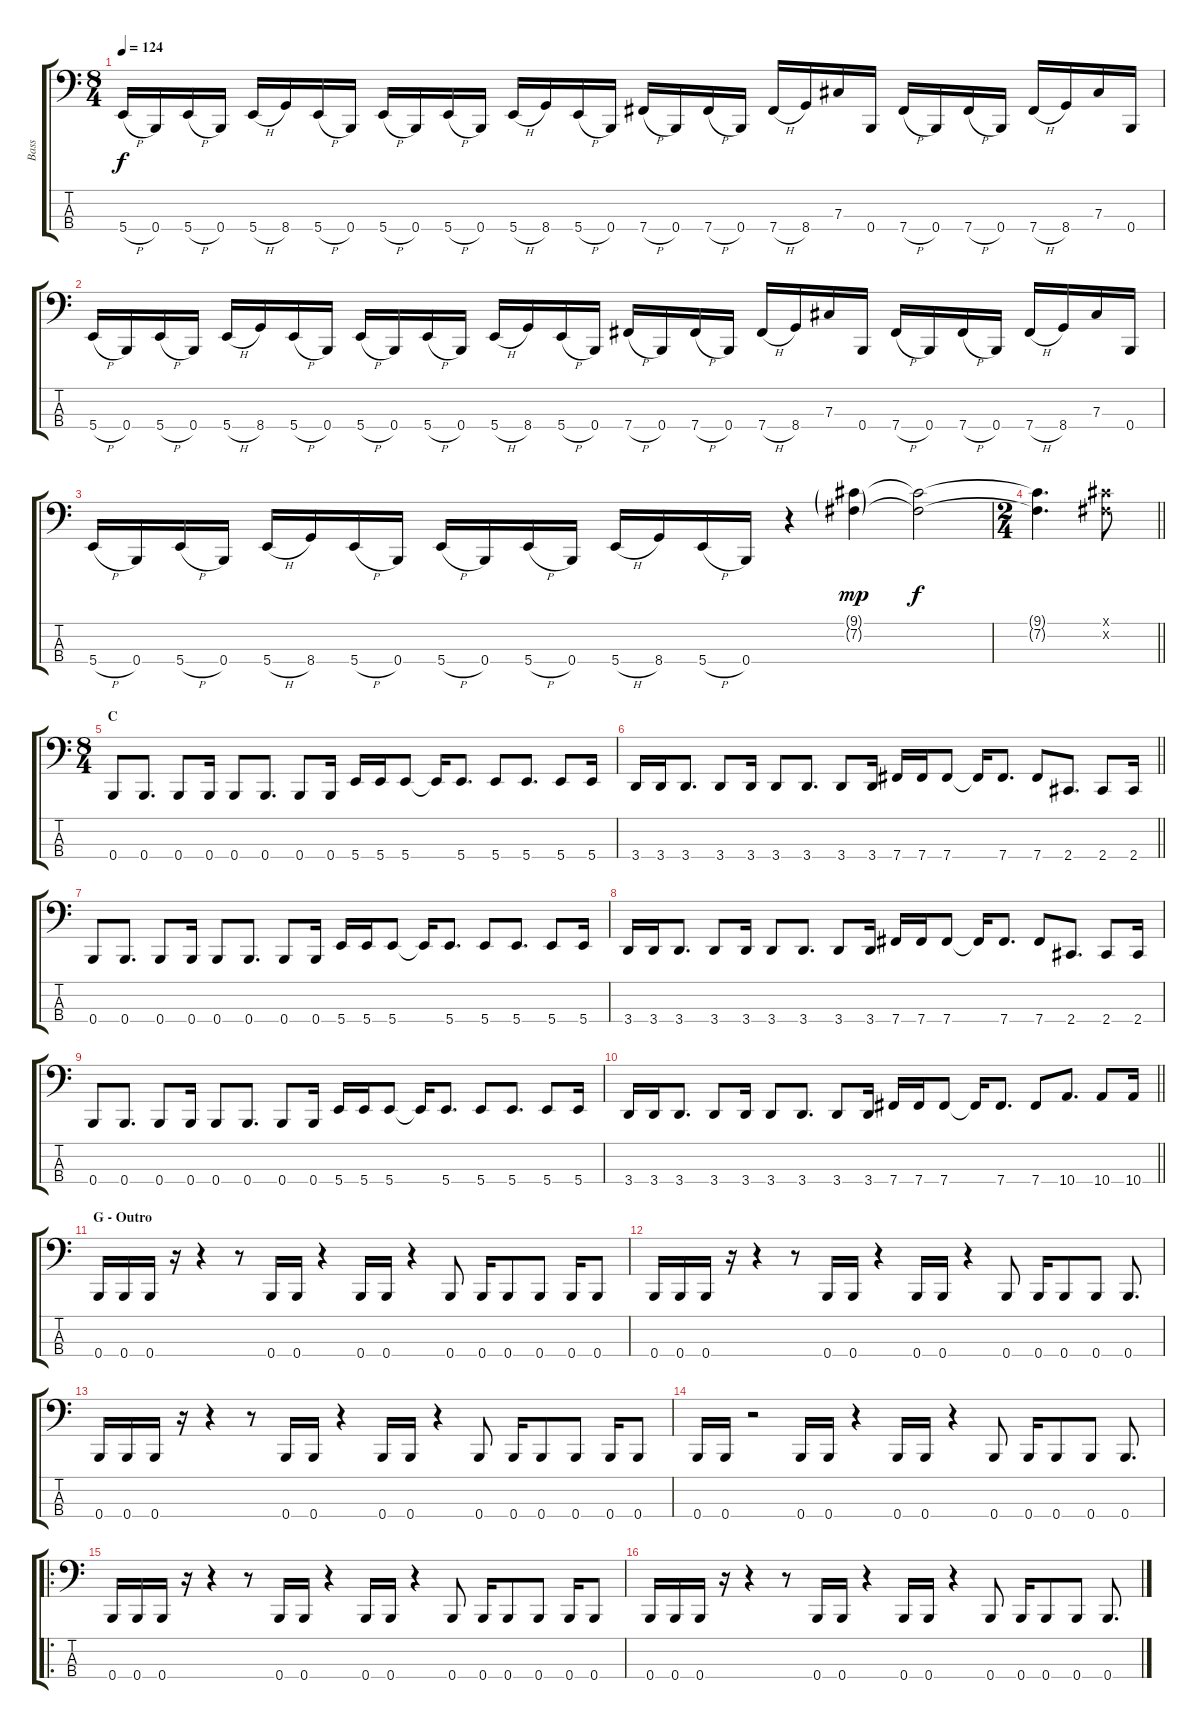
\track ("Bass" "Bass") {instrument electricbassfinger}
\staff {score tabs}
\tuning (E2 B1 Gb1 B0) {hide}
\ts (8 4)
\tempo 124
\clef f4
\ks c
5.4{h}.16{dy f} 0.4.16 5.4{h}.16 0.4.16 5.4{h}.16 8.4.16 5.4{h}.16 0.4.16 5.4{h}.16 0.4.16 5.4{h}.16 0.4.16 5.4{h}.16 8.4.16 5.4{h}.16 0.4.16 7.4{h}.16 0.4.16 7.4{h}.16 0.4.16 7.4{h}.16 8.4.16 7.3.16 0.4.16 7.4{h}.16 0.4.16 7.4{h}.16 0.4.16 7.4{h}.16 8.4.16 7.3.16 0.4.16 |
5.4{h}.16 0.4.16 5.4{h}.16 0.4.16 5.4{h}.16 8.4.16 5.4{h}.16 0.4.16 5.4{h}.16 0.4.16 5.4{h}.16 0.4.16 5.4{h}.16 8.4.16 5.4{h}.16 0.4.16 7.4{h}.16 0.4.16 7.4{h}.16 0.4.16 7.4{h}.16 8.4.16 7.3.16 0.4.16 7.4{h}.16 0.4.16 7.4{h}.16 0.4.16 7.4{h}.16 8.4.16 7.3.16 0.4.16 |
5.4{h}.16 0.4.16 5.4{h}.16 0.4.16 5.4{h}.16 8.4.16 5.4{h}.16 0.4.16 5.4{h}.16 0.4.16 5.4{h}.16 0.4.16 5.4{h}.16 8.4.16 5.4{h}.16 0.4.16 r.4 (9.1{g} 7.2{g}).4{dy mp volume 2 instrument seashore} (9.1{t} 7.2{t}).2{dy f volume 13} |
\ts (2 4)
\barLineRight lightlight
(9.1{t} 7.2{t}).4{d} (9.1{x} 7.2{x}).8 |
\ts (8 4)
\section ("" "C")
0.4.8{instrument electricbassfinger} 0.4.8{d} 0.4.8 0.4.16 0.4.8 0.4.8{d} 0.4.8 0.4.16 5.4.16 5.4.16 5.4.8 5.4{t}.16 5.4.8{d} 5.4.8 5.4.8{d} 5.4.8 5.4.16 |
\barLineRight lightlight
3.4.16 3.4.16 3.4.8{d} 3.4.8 3.4.16 3.4.8 3.4.8{d} 3.4.8 3.4.16 7.4.16 7.4.16 7.4.8 7.4{t}.16 7.4.8{d} 7.4.8 2.4.8{d} 2.4.8 2.4.16 |
0.4.8 0.4.8{d} 0.4.8 0.4.16 0.4.8 0.4.8{d} 0.4.8 0.4.16 5.4.16 5.4.16 5.4.8 5.4{t}.16 5.4.8{d} 5.4.8 5.4.8{d} 5.4.8 5.4.16 |
3.4.16 3.4.16 3.4.8{d} 3.4.8 3.4.16 3.4.8 3.4.8{d} 3.4.8 3.4.16 7.4.16 7.4.16 7.4.8 7.4{t}.16 7.4.8{d} 7.4.8 2.4.8{d} 2.4.8 2.4.16 |
0.4.8 0.4.8{d} 0.4.8 0.4.16 0.4.8 0.4.8{d} 0.4.8 0.4.16 5.4.16 5.4.16 5.4.8 5.4{t}.16 5.4.8{d} 5.4.8 5.4.8{d} 5.4.8 5.4.16 |
\barLineRight lightlight
3.4.16 3.4.16 3.4.8{d} 3.4.8 3.4.16 3.4.8 3.4.8{d} 3.4.8 3.4.16 7.4.16 7.4.16 7.4.8 7.4{t}.16 7.4.8{d} 7.4.8 10.4.8{d} 10.4.8 10.4.16 |
\section ("" "G - Outro")
0.4.16{instrument slapbass1} 0.4.16 0.4.16 r.16 r.4 r.8 0.4.16 0.4.16 r.4 0.4.16 0.4.16 r.4 0.4.8 0.4.16 0.4.8 0.4.8 0.4.16 0.4.8 |
0.4.16 0.4.16 0.4.16 r.16 r.4 r.8 0.4.16 0.4.16 r.4 0.4.16 0.4.16 r.4 0.4.8 0.4.16 0.4.8 0.4.8 0.4.8{d} |
0.4.16 0.4.16 0.4.16 r.16 r.4 r.8 0.4.16 0.4.16 r.4 0.4.16 0.4.16 r.4 0.4.8 0.4.16 0.4.8 0.4.8 0.4.16 0.4.8 |
0.4.16 0.4.16 r.2 0.4.16 0.4.16 r.4 0.4.16 0.4.16 r.4 0.4.8 0.4.16 0.4.8 0.4.8 0.4.8{d} |
\ro
0.4.16 0.4.16 0.4.16 r.16 r.4 r.8 0.4.16 0.4.16 r.4 0.4.16 0.4.16 r.4 0.4.8 0.4.16 0.4.8 0.4.8 0.4.16 0.4.8 |
0.4.16 0.4.16 0.4.16 r.16 r.4 r.8 0.4.16 0.4.16 r.4 0.4.16 0.4.16 r.4 0.4.8 0.4.16 0.4.8 0.4.8 0.4.8{d}
